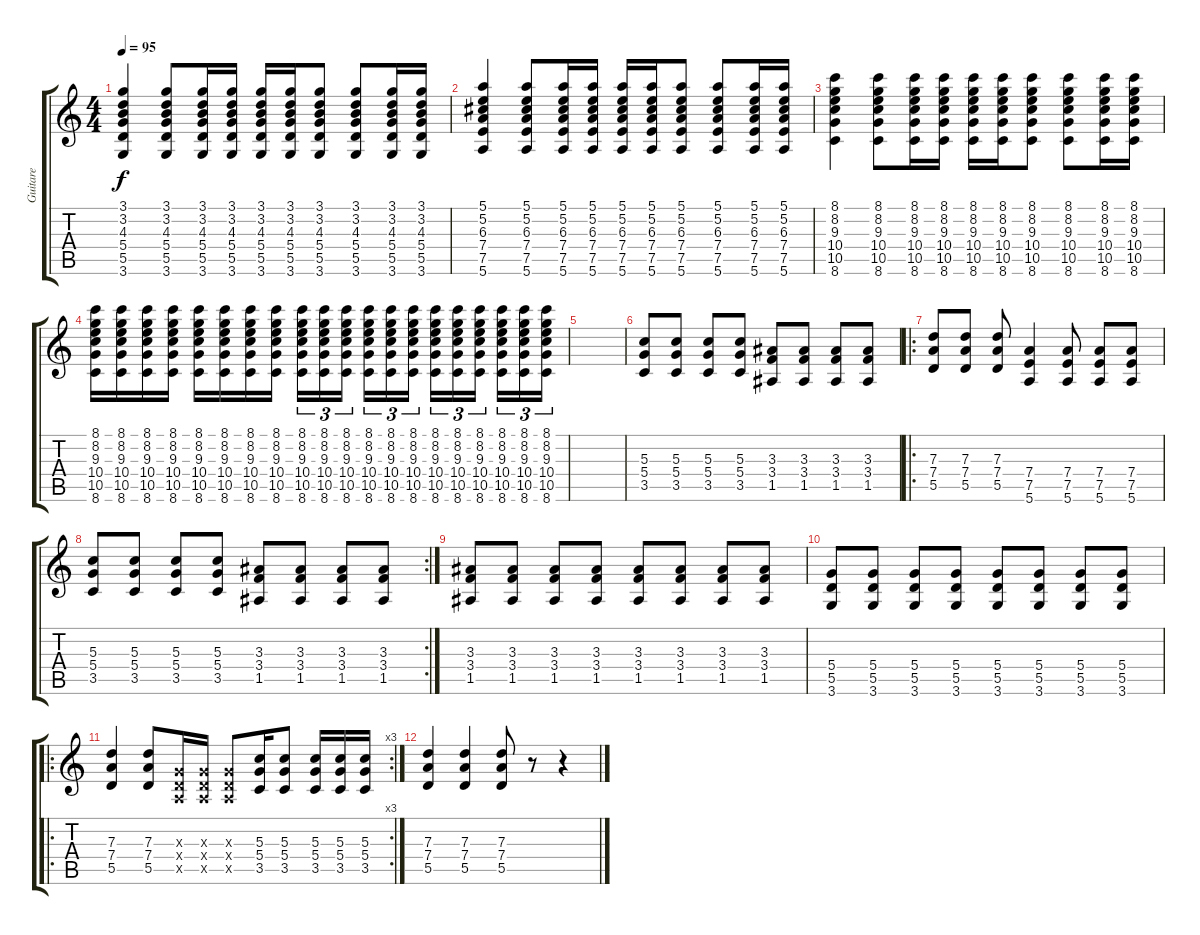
\track ("Guitare" "Guitare") {instrument distortionguitar}
\staff {score tabs}
\tuning (E4 B3 G3 D3 A2 E2) {hide}
\ts (4 4)
\tempo 95
\clef g2
\ks c
(3.1 3.2 4.3 5.4 5.5 3.6).4{dy f instrument overdrivenguitar} (3.1 3.2 4.3 5.4 5.5 3.6).8 (3.1 3.2 4.3 5.4 5.5 3.6).16 (3.1 3.2 4.3 5.4 5.5 3.6).16 (3.1 3.2 4.3 5.4 5.5 3.6).16 (3.1 3.2 4.3 5.4 5.5 3.6).16 (3.1 3.2 4.3 5.4 5.5 3.6).8 (3.1 3.2 4.3 5.4 5.5 3.6).8 (3.1 3.2 4.3 5.4 5.5 3.6).16 (3.1 3.2 4.3 5.4 5.5 3.6).16 |
(5.1 5.2 6.3 7.4 7.5 5.6).4 (5.1 5.2 6.3 7.4 7.5 5.6).8 (5.1 5.2 6.3 7.4 7.5 5.6).16 (5.1 5.2 6.3 7.4 7.5 5.6).16 (5.1 5.2 6.3 7.4 7.5 5.6).16 (5.1 5.2 6.3 7.4 7.5 5.6).16 (5.1 5.2 6.3 7.4 7.5 5.6).8 (5.1 5.2 6.3 7.4 7.5 5.6).8 (5.1 5.2 6.3 7.4 7.5 5.6).16 (5.1 5.2 6.3 7.4 7.5 5.6).16 |
(8.1 8.2 9.3 10.4 10.5 8.6).4 (8.1 8.2 9.3 10.4 10.5 8.6).8 (8.1 8.2 9.3 10.4 10.5 8.6).16 (8.1 8.2 9.3 10.4 10.5 8.6).16 (8.1 8.2 9.3 10.4 10.5 8.6).16 (8.1 8.2 9.3 10.4 10.5 8.6).16 (8.1 8.2 9.3 10.4 10.5 8.6).8 (8.1 8.2 9.3 10.4 10.5 8.6).8 (8.1 8.2 9.3 10.4 10.5 8.6).16 (8.1 8.2 9.3 10.4 10.5 8.6).16 |
(8.1 8.2 9.3 10.4 10.5 8.6).16 (8.1 8.2 9.3 10.4 10.5 8.6).16 (8.1 8.2 9.3 10.4 10.5 8.6).16 (8.1 8.2 9.3 10.4 10.5 8.6).16 (8.1 8.2 9.3 10.4 10.5 8.6).16 (8.1 8.2 9.3 10.4 10.5 8.6).16 (8.1 8.2 9.3 10.4 10.5 8.6).16 (8.1 8.2 9.3 10.4 10.5 8.6).16 (8.1 8.2 9.3 10.4 10.5 8.6).16{tu (3 2)} (8.1 8.2 9.3 10.4 10.5 8.6).16{tu (3 2)} (8.1 8.2 9.3 10.4 10.5 8.6).16{tu (3 2)} (8.1 8.2 9.3 10.4 10.5 8.6).16{tu (3 2)} (8.1 8.2 9.3 10.4 10.5 8.6).16{tu (3 2)} (8.1 8.2 9.3 10.4 10.5 8.6).16{tu (3 2)} (8.1 8.2 9.3 10.4 10.5 8.6).16{tu (3 2)} (8.1 8.2 9.3 10.4 10.5 8.6).16{tu (3 2)} (8.1 8.2 9.3 10.4 10.5 8.6).16{tu (3 2)} (8.1 8.2 9.3 10.4 10.5 8.6).16{tu (3 2)} (8.1 8.2 9.3 10.4 10.5 8.6).16{tu (3 2)} (8.1 8.2 9.3 10.4 10.5 8.6).16{tu (3 2)} |
|
(5.3 5.4 3.5).8{instrument distortionguitar} (5.3 5.4 3.5).8 (5.3 5.4 3.5).8 (5.3 5.4 3.5).8 (3.3 3.4 1.5).8 (3.3 3.4 1.5).8 (3.3 3.4 1.5).8 (3.3 3.4 1.5).8 |
\ro
(7.3 7.4 5.5).8 (7.3 7.4 5.5).8 (7.3 7.4 5.5).8 (7.4 7.5 5.6).4 (7.4 7.5 5.6).8 (7.4 7.5 5.6).8 (7.4 7.5 5.6).8 |
\rc 2
(5.3 5.4 3.5).8 (5.3 5.4 3.5).8 (5.3 5.4 3.5).8 (5.3 5.4 3.5).8 (3.3 3.4 1.5).8 (3.3 3.4 1.5).8 (3.3 3.4 1.5).8 (3.3 3.4 1.5).8 |
(3.3 3.4 1.5).8 (3.3 3.4 1.5).8 (3.3 3.4 1.5).8 (3.3 3.4 1.5).8 (3.3 3.4 1.5).8 (3.3 3.4 1.5).8 (3.3 3.4 1.5).8 (3.3 3.4 1.5).8 |
(5.4 5.5 3.6).8 (5.4 5.5 3.6).8 (5.4 5.5 3.6).8 (5.4 5.5 3.6).8 (5.4 5.5 3.6).8 (5.4 5.5 3.6).8 (5.4 5.5 3.6).8 (5.4 5.5 3.6).8 |
\ro
\rc 3
(7.3 7.4 5.5).4 (7.3 7.4 5.5).8 (0.3{x} 0.4{x} 0.5{x}).16 (0.3{x} 0.4{x} 0.5{x}).16 (0.3{x} 0.4{x} 0.5{x}).8 (5.3 5.4 3.5).16 (5.3 5.4 3.5).8 (5.3 5.4 3.5).16 (5.3 5.4 3.5).16 (5.3 5.4 3.5).16 |
(7.3 7.4 5.5).4 (7.3 7.4 5.5).4 (7.3 7.4 5.5).8 r.8 r.4
